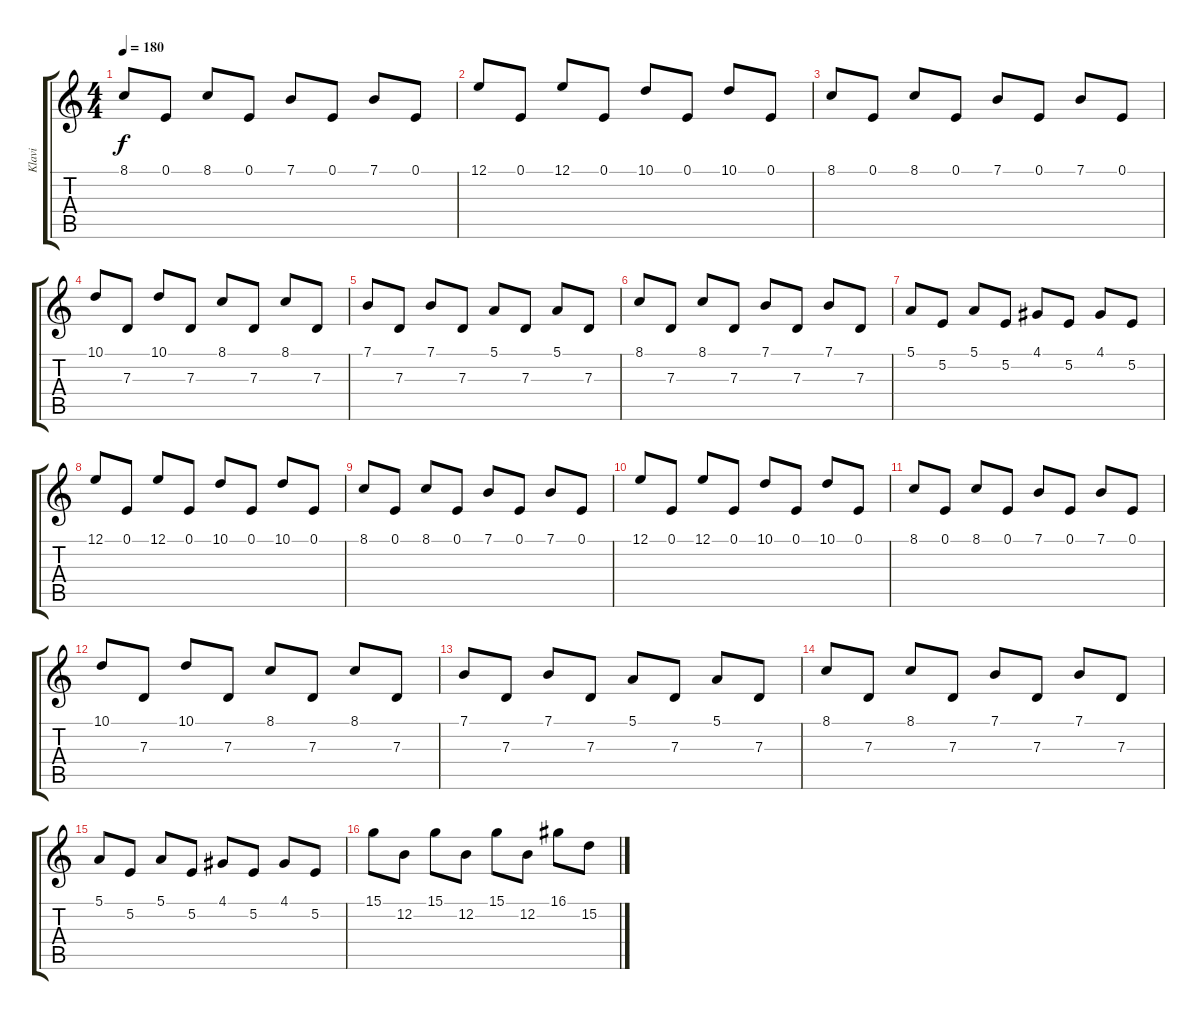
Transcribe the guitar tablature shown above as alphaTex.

\track ("Klavi" "Klavi") {instrument pad3polysynth}
\staff {score tabs}
\tuning (E4 B3 G3 D3 A2 E2) {hide}
\ts (4 4)
\tempo 180
\clef g2
\ks c
8.1.8{dy f} 0.1.8 8.1.8 0.1.8 7.1.8 0.1.8 7.1.8 0.1.8 |
12.1.8 0.1.8 12.1.8 0.1.8 10.1.8 0.1.8 10.1.8 0.1.8 |
8.1.8 0.1.8 8.1.8 0.1.8 7.1.8 0.1.8 7.1.8 0.1.8 |
10.1.8 7.3.8 10.1.8 7.3.8 8.1.8 7.3.8 8.1.8 7.3.8 |
7.1.8 7.3.8 7.1.8 7.3.8 5.1.8 7.3.8 5.1.8 7.3.8 |
8.1.8 7.3.8 8.1.8 7.3.8 7.1.8 7.3.8 7.1.8 7.3.8 |
5.1.8 5.2.8 5.1.8 5.2.8 4.1.8 5.2.8 4.1.8 5.2.8 |
12.1.8 0.1.8 12.1.8 0.1.8 10.1.8 0.1.8 10.1.8 0.1.8 |
8.1.8 0.1.8 8.1.8 0.1.8 7.1.8 0.1.8 7.1.8 0.1.8 |
12.1.8 0.1.8 12.1.8 0.1.8 10.1.8 0.1.8 10.1.8 0.1.8 |
8.1.8 0.1.8 8.1.8 0.1.8 7.1.8 0.1.8 7.1.8 0.1.8 |
10.1.8 7.3.8 10.1.8 7.3.8 8.1.8 7.3.8 8.1.8 7.3.8 |
7.1.8 7.3.8 7.1.8 7.3.8 5.1.8 7.3.8 5.1.8 7.3.8 |
8.1.8 7.3.8 8.1.8 7.3.8 7.1.8 7.3.8 7.1.8 7.3.8 |
5.1.8 5.2.8 5.1.8 5.2.8 4.1.8 5.2.8 4.1.8 5.2.8 |
15.1.8 12.2.8 15.1.8 12.2.8 15.1.8 12.2.8 16.1.8 15.2.8
